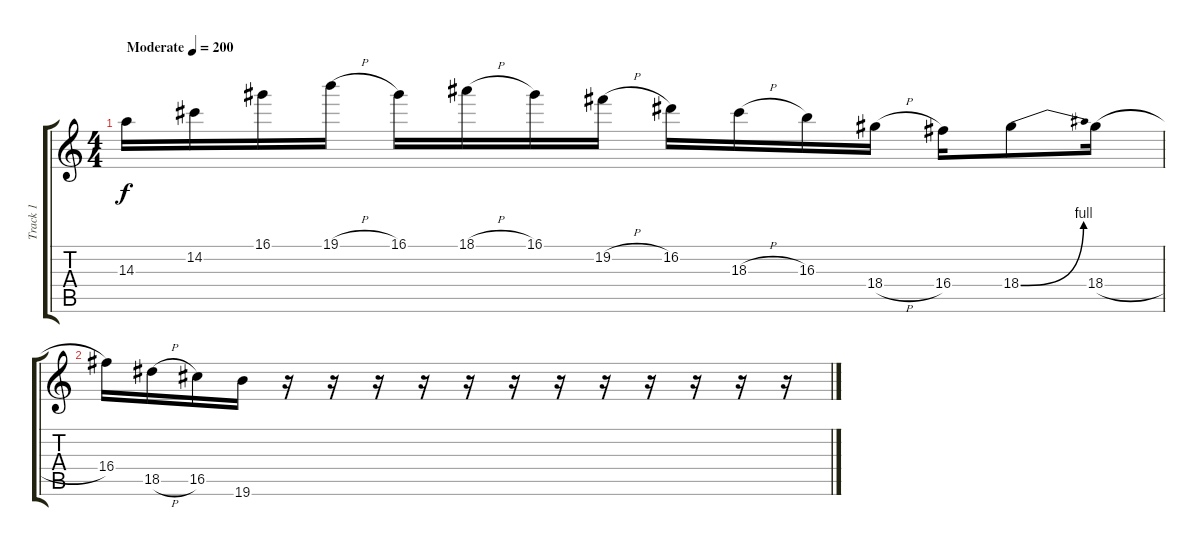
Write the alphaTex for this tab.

\track ("Track 1" "Track 1") {instrument acousticguitarsteel}
\staff {score tabs}
\tuning (E4 B3 G3 D3 A2 E2) {hide}
\ts (4 4)
\tempo (200 "Moderate")
\clef g2
\ks c
14.3.16{dy f instrument acousticguitarsteel} 14.2.16 16.1.16 19.1{h}.16 16.1.16 18.1{h}.16 16.1.16 19.2{h}.16 16.2.16 18.3{h}.16 16.3.16 18.4{h}.16 16.4.16 18.4{be (bend 0 0 60 4)}.8 18.4{h}.16 |
16.4.16 18.5{h}.16 16.5.16 19.6.16 r.16 r.16 r.16 r.16 r.16 r.16 r.16 r.16 r.16 r.16 r.16 r.16
